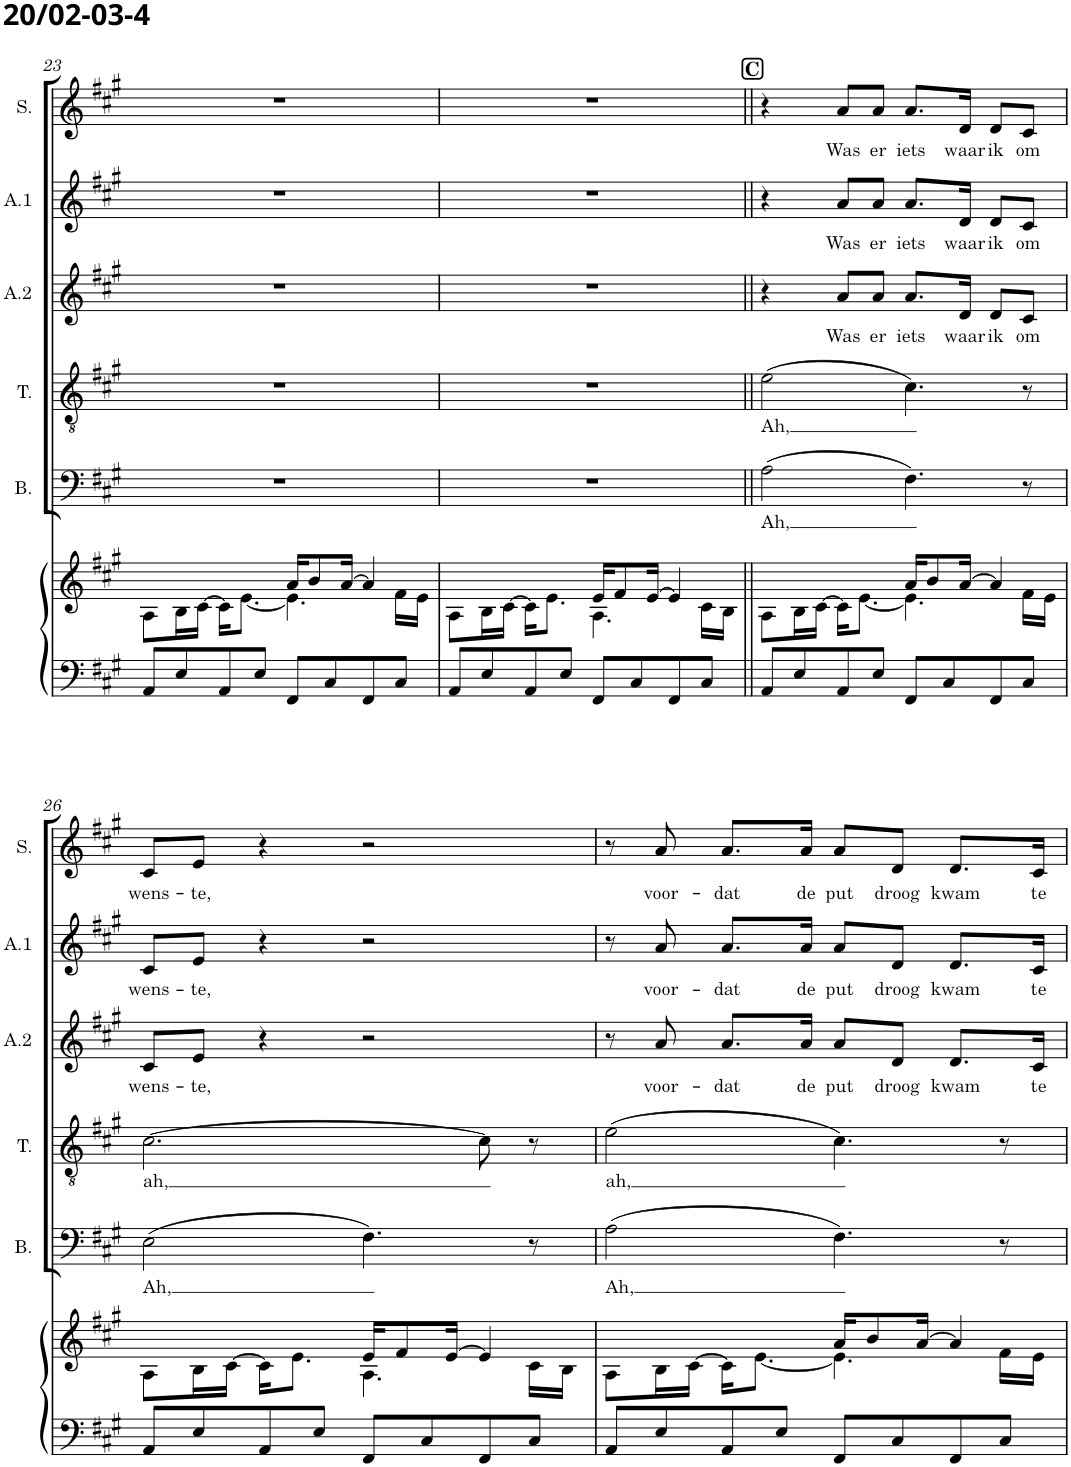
**kern	**kern	**kern	**text	**kern	**text	**kern	**text	**kern	**text	**kern	**text
*part6	*part6	*part5	*part5	*part4	*part4	*part3	*part3	*part2	*part2	*part1	*part1
*staff7	*staff6	*staff5	*staff5	*staff4	*staff4	*staff3	*staff3	*staff2	*staff2	*staff1	*staff1
*I"Piano	*	*I"Bass	*	*I"Tenor	*	*I"Alt 2	*	*I"Alt 1	*	*I"Sopraan	*
*I'Pno	*	*I'B.	*	*I'T.	*	*I'A.2	*	*I'A.1	*	*I'S.	*
!!LO:PB:g=z
*clefF4	*clefG2	*clefF4	*	*clefGv2	*	*clefG2	*	*clefG2	*	*clefG2	*
*	*	*Trd12c21	*	*	*	*	*	*	*	*Trd1c2	*
*k[f#c#g#]	*k[f#c#g#]	*k[f#c#g#]	*	*k[f#c#g#]	*	*k[f#c#g#]	*	*k[f#c#g#]	*	*k[f#c#g#]	*
*M4/4	*M4/4	*M4/4	*	*M4/4	*	*M4/4	*	*M4/4	*	*M4/4	*
=23	=23	=23	=23	=23	=23	=23	=23	=23	=23	=23	=23
*	*^	*	*	*	*	*	*	*	*	*	*
8AA/L	8A\L	2ryy	1r	.	1r	.	1r	.	1r	.	1r	.
8E/	16B\L	.	.	.	.	.	.	.	.	.	.	.
.	[16c#\JJ	.	.	.	.	.	.	.	.	.	.	.
8AA/	16c#\KL]	.	.	.	.	.	.	.	.	.	.	.
.	[8.e\J	.	.	.	.	.	.	.	.	.	.	.
8E/J	.	.	.	.	.	.	.	.	.	.	.	.
8FF#/L	4.e\]	16a/KL	.	.	.	.	.	.	.	.	.	.
.	.	8b/	.	.	.	.	.	.	.	.	.	.
8C#/	.	.	.	.	.	.	.	.	.	.	.	.
.	.	[16a/Jk	.	.	.	.	.	.	.	.	.	.
8FF#/	.	4a/]	.	.	.	.	.	.	.	.	.	.
8C#/J	16f#\LL	.	.	.	.	.	.	.	.	.	.	.
.	16e\JJ	.	.	.	.	.	.	.	.	.	.	.
=24	=24	=24	=24	=24	=24	=24	=24	=24	=24	=24	=24	=24
8AA/L	8A\L	2ryy	1r	.	1r	.	1r	.	1r	.	1r	.
8E/	16B\L	.	.	.	.	.	.	.	.	.	.	.
.	[16c#\JJ	.	.	.	.	.	.	.	.	.	.	.
8AA/	16c#\KL]	.	.	.	.	.	.	.	.	.	.	.
.	8.e\J	.	.	.	.	.	.	.	.	.	.	.
8E/J	.	.	.	.	.	.	.	.	.	.	.	.
8FF#/L	4.A\	16e/KL	.	.	.	.	.	.	.	.	.	.
.	.	8f#/	.	.	.	.	.	.	.	.	.	.
8C#/	.	.	.	.	.	.	.	.	.	.	.	.
.	.	[16e/Jk	.	.	.	.	.	.	.	.	.	.
8FF#/	.	4e/]	.	.	.	.	.	.	.	.	.	.
8C#/J	16c#\LL	.	.	.	.	.	.	.	.	.	.	.
.	16B\JJ	.	.	.	.	.	.	.	.	.	.	.
!!LO:REH:place=s1:a:B:cj:fs=11:t=C
=25||	=25||	=25||	=25||	=25||	=25||	=25||	=25||	=25||	=25||	=25||	=25||	=25||
!	!	!	!	!LO:LY:b	!	!LO:LY:b	!	!	!	!	!	!
8AA/L	8A\L	2ryy	(2A\	Ah,	(2e\	Ah,	4r	.	4r	.	4r	.
8E/	16B\L	.	.	.	.	.	.	.	.	.	.	.
.	[16c#\JJ	.	.	.	.	.	.	.	.	.	.	.
!	!	!	!	!	!	!	!	!LO:LY:b	!	!LO:LY:b	!	!LO:LY:b
8AA/	16c#\KL]	.	.	.	.	.	8a/L	Was	8a/L	Was	8a/L	Was
.	[8.e\J	.	.	.	.	.	.	.	.	.	.	.
!	!	!	!	!	!	!	!	!LO:LY:b	!	!LO:LY:b	!	!LO:LY:b
8E/J	.	.	.	.	.	.	8a/J	er	8a/J	er	8a/J	er
!	!	!	!	!	!	!	!	!LO:LY:b	!	!LO:LY:b	!	!LO:LY:b
8FF#/L	4.e\]	16a/KL	4.F#\)	.	4.c#\)	.	8.a/L	iets	8.a/L	iets	8.a/L	iets
.	.	8b/	.	.	.	.	.	.	.	.	.	.
8C#/	.	.	.	.	.	.	.	.	.	.	.	.
!	!	!	!	!	!	!	!	!LO:LY:b	!	!LO:LY:b	!	!LO:LY:b
.	.	[16a/Jk	.	.	.	.	16d/Jk	waar	16d/Jk	waar	16d/Jk	waar
!	!	!	!	!	!	!	!	!LO:LY:b	!	!LO:LY:b	!	!LO:LY:b
8FF#/	.	4a/]	.	.	.	.	8d/L	ik	8d/L	ik	8d/L	ik
!	!	!	!	!	!	!	!	!LO:LY:b	!	!LO:LY:b	!	!LO:LY:b
8C#/J	16f#\LL	.	8r	.	8r	.	8c#/J	om	8c#/J	om	8c#/J	om
.	16e\JJ	.	.	.	.	.	.	.	.	.	.	.
!!LO:LB:g=z
=26	=26	=26	=26	=26	=26	=26	=26	=26	=26	=26	=26	=26
!	!	!	!	!LO:LY:b	!	!LO:LY:b	!	!LO:LY:b	!	!LO:LY:b	!	!LO:LY:b
8AA/L	8A\L	2ryy	(2E\	Ah,	[2.c#\	ah,	8c#/L	wens-	8c#/L	wens-	8c#/L	wens-
!	!	!	!	!	!	!	!	!LO:LY:b	!	!LO:LY:b	!	!LO:LY:b
8E/	16B\L	.	.	.	.	.	8e/J	-te,	8e/J	-te,	8e/J	-te,
.	[16c#\JJ	.	.	.	.	.	.	.	.	.	.	.
8AA/	16c#\KL]	.	.	.	.	.	4r	.	4r	.	4r	.
.	8.e\J	.	.	.	.	.	.	.	.	.	.	.
8E/J	.	.	.	.	.	.	.	.	.	.	.	.
8FF#/L	4.A\	16e/KL	4.F#\)	.	.	.	2r	.	2r	.	2r	.
.	.	8f#/	.	.	.	.	.	.	.	.	.	.
8C#/	.	.	.	.	.	.	.	.	.	.	.	.
.	.	[16e/Jk	.	.	.	.	.	.	.	.	.	.
8FF#/	.	4e/]	.	.	8c#\]	.	.	.	.	.	.	.
8C#/J	16c#\LL	.	8r	.	8r	.	.	.	.	.	.	.
.	16B\JJ	.	.	.	.	.	.	.	.	.	.	.
=27	=27	=27	=27	=27	=27	=27	=27	=27	=27	=27	=27	=27
!	!	!	!	!LO:LY:b	!	!LO:LY:b	!	!	!	!	!	!
8AA/L	8A\L	2ryy	(2A\	Ah,	(2e\	ah,	8r	.	8r	.	8r	.
!	!	!	!	!	!	!	!	!LO:LY:b	!	!LO:LY:b	!	!LO:LY:b
8E/	16B\L	.	.	.	.	.	8a/	voor-	8a/	voor-	8a/	voor-
.	[16c#\JJ	.	.	.	.	.	.	.	.	.	.	.
!	!	!	!	!	!	!	!	!LO:LY:b	!	!LO:LY:b	!	!LO:LY:b
8AA/	16c#\KL]	.	.	.	.	.	8.a/L	-dat	8.a/L	-dat	8.a/L	-dat
.	[8.e\J	.	.	.	.	.	.	.	.	.	.	.
8E/J	.	.	.	.	.	.	.	.	.	.	.	.
!	!	!	!	!	!	!	!	!LO:LY:b	!	!LO:LY:b	!	!LO:LY:b
.	.	.	.	.	.	.	16a/Jk	de	16a/Jk	de	16a/Jk	de
!	!	!	!	!	!	!	!	!LO:LY:b	!	!LO:LY:b	!	!LO:LY:b
8FF#/L	4.e\]	16a/KL	4.F#\)	.	4.c#\)	.	8a/L	put	8a/L	put	8a/L	put
.	.	8b/	.	.	.	.	.	.	.	.	.	.
!	!	!	!	!	!	!	!	!LO:LY:b	!	!LO:LY:b	!	!LO:LY:b
8C#/	.	.	.	.	.	.	8d/J	droog	8d/J	droog	8d/J	droog
.	.	[16a/Jk	.	.	.	.	.	.	.	.	.	.
!	!	!	!	!	!	!	!	!LO:LY:b	!	!LO:LY:b	!	!LO:LY:b
8FF#/	.	4a/]	.	.	.	.	8.d/L	kwam	8.d/L	kwam	8.d/L	kwam
8C#/J	16f#\LL	.	8r	.	8r	.	.	.	.	.	.	.
!	!	!	!	!	!	!	!	!LO:LY:b	!	!LO:LY:b	!	!LO:LY:b
.	16e\JJ	.	.	.	.	.	16c#/Jk	te	16c#/Jk	te	16c#/Jk	te
*	*v	*v	*	*	*	*	*	*	*	*	*	*
=	=	=	=	=	=	=	=	=	=	=	=
*-	*-	*-	*-	*-	*-	*-	*-	*-	*-	*-	*-
